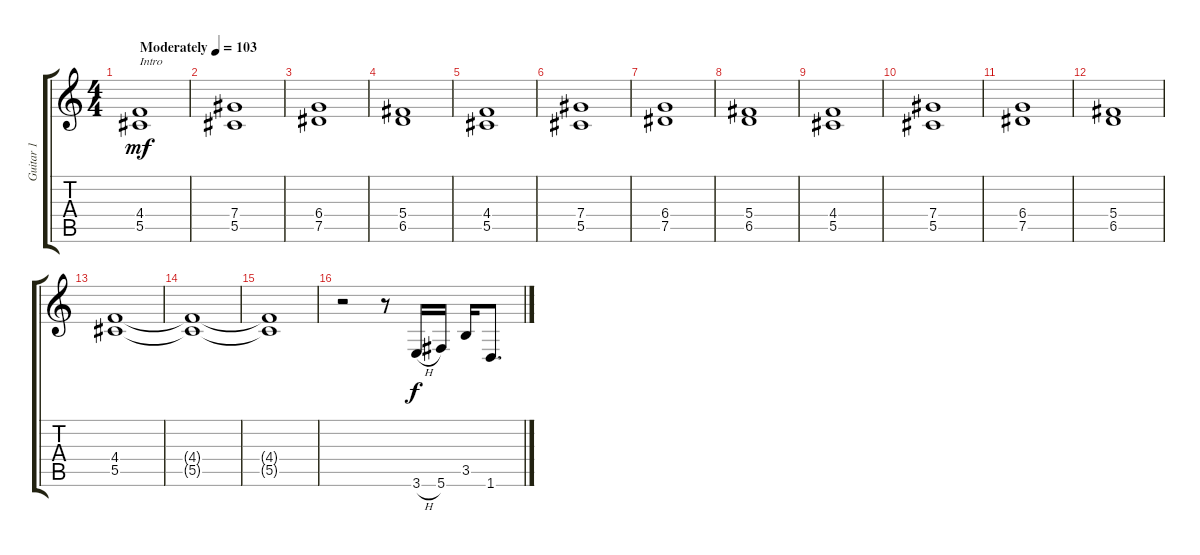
\track ("Guitar 1" "Guitar 1") {instrument distortionguitar}
\staff {score tabs}
\tuning (Eb4 Bb3 Gb3 Db3 Ab2 Db2) {hide}
\ts (4 4)
\tempo (103 "Moderately")
\clef g2
\ks c
(4.4 5.5).1{txt "Intro" dy mf instrument distortionguitar} |
(7.4 5.5).1 |
(6.4 7.5).1 |
(5.4 6.5).1 |
(4.4 5.5).1 |
(7.4 5.5).1 |
(6.4 7.5).1 |
(5.4 6.5).1 |
(4.4 5.5).1 |
(7.4 5.5).1 |
(6.4 7.5).1 |
(5.4 6.5).1 |
(4.4 5.5).1 |
(4.4{t} 5.5{t}).1 |
(4.4{t} 5.5{t}).1 |
r.2 r.8 3.6{h}.16{dy f} 5.6.16 3.5.16 1.6.8{d}
